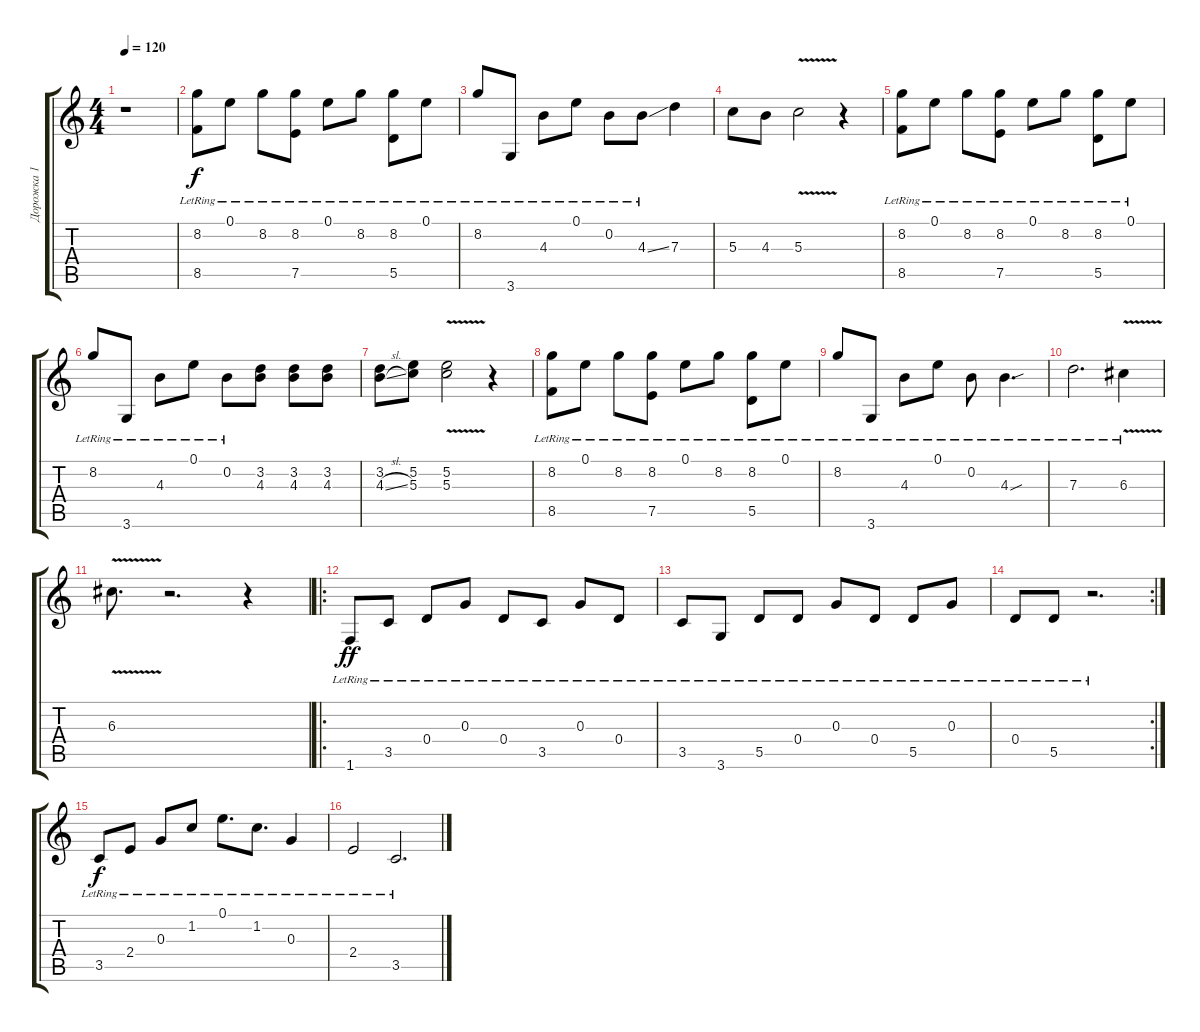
\track ("Дорожка 1" "Дорожка 1") {instrument acousticguitarnylon}
\staff {score tabs}
\tuning (E4 B3 G3 D3 A2 E2) {hide}
\ts (4 4)
\tempo 120
\clef g2
\ks c
r.1{dy ff} |
(8.2{lr} 8.5{lr}).8{dy f} 0.1{lr}.8 8.2{lr}.8 (8.2{lr} 7.5{lr}).8 0.1{lr}.8 8.2{lr}.8 (8.2{lr} 5.5{lr}).8 0.1{lr}.8 |
8.2{lr}.8 3.6{lr}.8 4.3{lr}.8 0.1{lr}.8 0.2{lr}.8 4.3{ss lr}.8 7.3.4 |
5.3.8 4.3.8 5.3{v}.2 r.4 |
(8.2{lr} 8.5{lr}).8 0.1{lr}.8 8.2{lr}.8 (8.2{lr} 7.5{lr}).8 0.1{lr}.8 8.2{lr}.8 (8.2{lr} 5.5{lr}).8 0.1{lr}.8 |
8.2{lr}.8 3.6{lr}.8 4.3{lr}.8 0.1{lr}.8 0.2{lr}.8 (3.2 4.3).8 (3.2 4.3).8 (3.2 4.3).8 |
(3.2 4.3{sl}).8 (5.2 5.3).8 (5.2 5.3{v}).2 r.4 |
(8.2{lr} 8.5{lr}).8 0.1{lr}.8 8.2{lr}.8 (8.2{lr} 7.5{lr}).8 0.1{lr}.8 8.2{lr}.8 (8.2{lr} 5.5{lr}).8 0.1{lr}.8 |
8.2{lr}.8 3.6{lr}.8 4.3{lr}.8 0.1{lr}.8 0.2{lr}.8 4.3{sou lr}.4{d} |
7.3{lr}.2{d} 6.3{v lr}.4 |
6.3{v}.8{d} r.2{d} r.4 |
\ro
1.6{lr}.8{dy ff} 3.5{lr}.8 0.4{lr}.8 0.3{lr}.8 0.4{lr}.8 3.5{lr}.8 0.3{lr}.8 0.4{lr}.8 |
3.5{lr}.8 3.6{lr}.8 5.5{lr}.8 0.4{lr}.8 0.3{lr}.8 0.4{lr}.8 5.5{lr}.8 0.3{lr}.8 |
\rc 2
0.4{lr}.8 5.5{lr}.8 r.2{d} |
3.5{lr}.8{dy f} 2.4{lr}.8 0.3{lr}.8 1.2{lr}.8 0.1{lr}.8{d} 1.2{lr}.8{d} 0.3{lr}.4 |
2.4{lr}.2 3.5{lr}.2{d}
